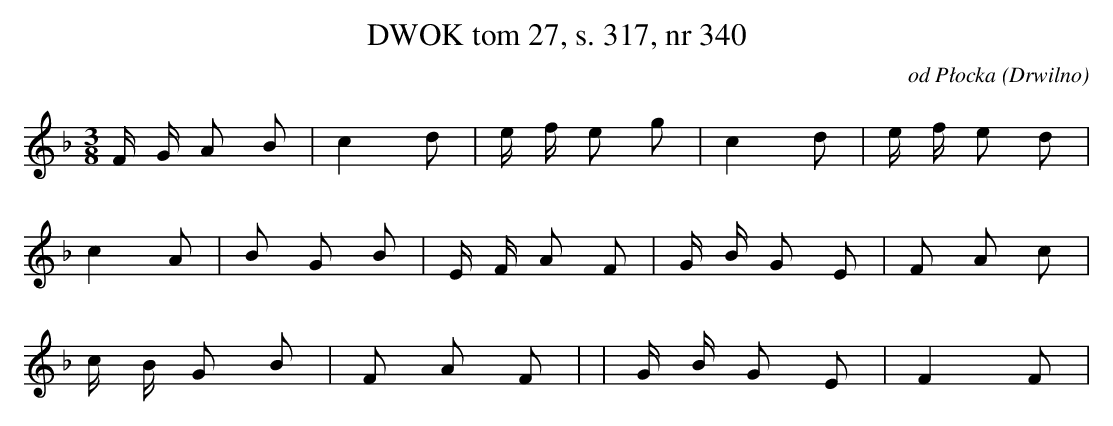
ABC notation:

X:1
T: DWOK tom 27, s. 317, nr 340
O: od Płocka (Drwilno)
L: 1/16
M: 3/8
K: F
F G A2 B2 |\
c4 d2 |\
e f e2 g2 |\
c4 d2 |\
e f e2 d2 |
c4 A2 |\
B2 G2 B2 |\
E F A2 F2 |\
G B G2 E2 |\
F2 A2 c2 |
c B G2 B2 |\
F2 A2 F2 |\
|\
G B G2 E2 |\
F4 F2 |
